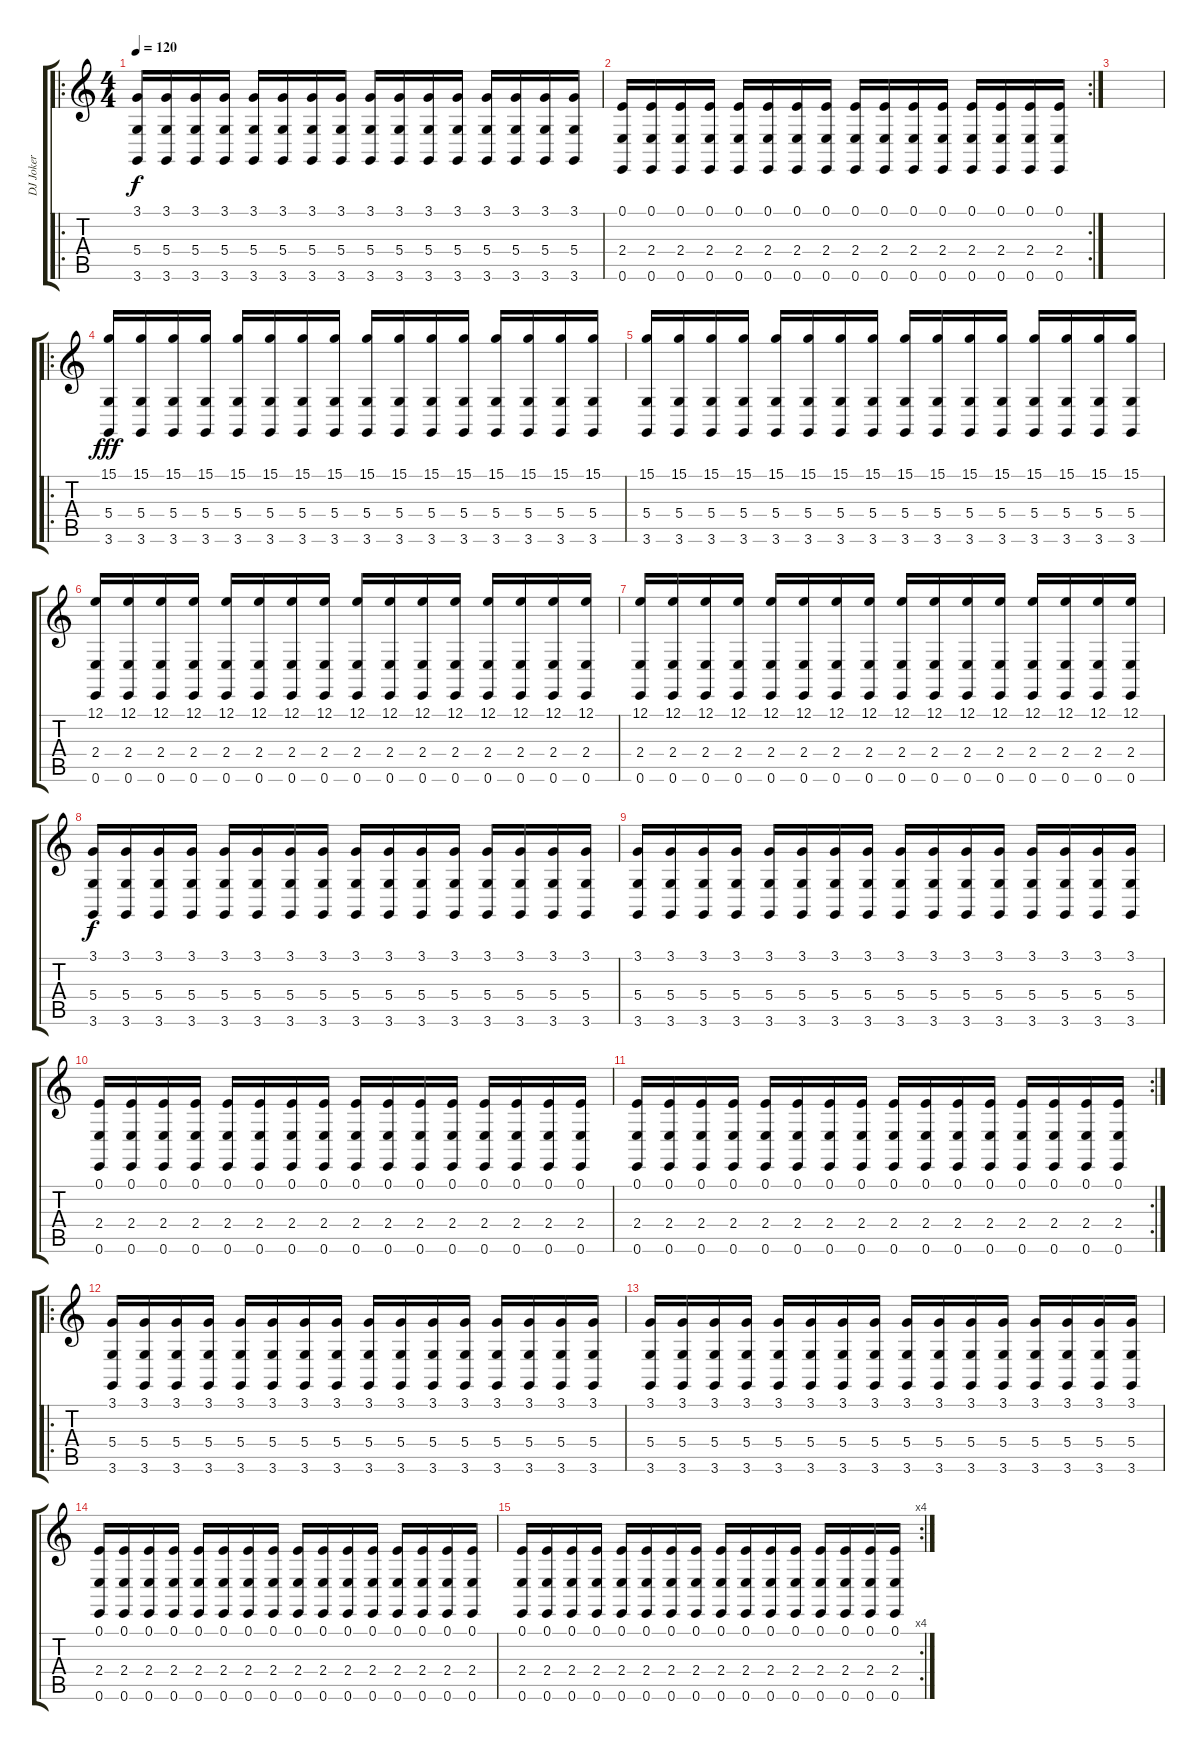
\track ("DJ Joker " "DJ Joker ") {instrument lead5charang}
\staff {score tabs}
\tuning (E4 B3 G3 D3 A2 E2) {hide}
\ro
\ts (4 4)
\tempo 120
\clef g2
\ks c
(3.1 5.4 3.6).16{dy f} (3.1 5.4 3.6).16 (3.1 5.4 3.6).16 (3.1 5.4 3.6).16 (3.1 5.4 3.6).16 (3.1 5.4 3.6).16 (3.1 5.4 3.6).16 (3.1 5.4 3.6).16 (3.1 5.4 3.6).16 (3.1 5.4 3.6).16 (3.1 5.4 3.6).16 (3.1 5.4 3.6).16 (3.1 5.4 3.6).16 (3.1 5.4 3.6).16 (3.1 5.4 3.6).16 (3.1 5.4 3.6).16 |
\rc 2
(0.1 2.4 0.6).16 (0.1 2.4 0.6).16 (0.1 2.4 0.6).16 (0.1 2.4 0.6).16 (0.1 2.4 0.6).16 (0.1 2.4 0.6).16 (0.1 2.4 0.6).16 (0.1 2.4 0.6).16 (0.1 2.4 0.6).16 (0.1 2.4 0.6).16 (0.1 2.4 0.6).16 (0.1 2.4 0.6).16 (0.1 2.4 0.6).16 (0.1 2.4 0.6).16 (0.1 2.4 0.6).16 (0.1 2.4 0.6).16 |
|
\ro
(15.1 5.4 3.6).16{dy fff} (15.1 5.4 3.6).16 (15.1 5.4 3.6).16 (15.1 5.4 3.6).16 (15.1 5.4 3.6).16 (15.1 5.4 3.6).16 (15.1 5.4 3.6).16 (15.1 5.4 3.6).16 (15.1 5.4 3.6).16 (15.1 5.4 3.6).16 (15.1 5.4 3.6).16 (15.1 5.4 3.6).16 (15.1 5.4 3.6).16 (15.1 5.4 3.6).16 (15.1 5.4 3.6).16 (15.1 5.4 3.6).16 |
(15.1 5.4 3.6).16 (15.1 5.4 3.6).16 (15.1 5.4 3.6).16 (15.1 5.4 3.6).16 (15.1 5.4 3.6).16 (15.1 5.4 3.6).16 (15.1 5.4 3.6).16 (15.1 5.4 3.6).16 (15.1 5.4 3.6).16 (15.1 5.4 3.6).16 (15.1 5.4 3.6).16 (15.1 5.4 3.6).16 (15.1 5.4 3.6).16 (15.1 5.4 3.6).16 (15.1 5.4 3.6).16 (15.1 5.4 3.6).16 |
(12.1 2.4 0.6).16 (12.1 2.4 0.6).16 (12.1 2.4 0.6).16 (12.1 2.4 0.6).16 (12.1 2.4 0.6).16 (12.1 2.4 0.6).16 (12.1 2.4 0.6).16 (12.1 2.4 0.6).16 (12.1 2.4 0.6).16 (12.1 2.4 0.6).16 (12.1 2.4 0.6).16 (12.1 2.4 0.6).16 (12.1 2.4 0.6).16 (12.1 2.4 0.6).16 (12.1 2.4 0.6).16 (12.1 2.4 0.6).16 |
(12.1 2.4 0.6).16 (12.1 2.4 0.6).16 (12.1 2.4 0.6).16 (12.1 2.4 0.6).16 (12.1 2.4 0.6).16 (12.1 2.4 0.6).16 (12.1 2.4 0.6).16 (12.1 2.4 0.6).16 (12.1 2.4 0.6).16 (12.1 2.4 0.6).16 (12.1 2.4 0.6).16 (12.1 2.4 0.6).16 (12.1 2.4 0.6).16 (12.1 2.4 0.6).16 (12.1 2.4 0.6).16 (12.1 2.4 0.6).16 |
(3.1 5.4 3.6).16{dy f} (3.1 5.4 3.6).16 (3.1 5.4 3.6).16 (3.1 5.4 3.6).16 (3.1 5.4 3.6).16 (3.1 5.4 3.6).16 (3.1 5.4 3.6).16 (3.1 5.4 3.6).16 (3.1 5.4 3.6).16 (3.1 5.4 3.6).16 (3.1 5.4 3.6).16 (3.1 5.4 3.6).16 (3.1 5.4 3.6).16 (3.1 5.4 3.6).16 (3.1 5.4 3.6).16 (3.1 5.4 3.6).16 |
(3.1 5.4 3.6).16 (3.1 5.4 3.6).16 (3.1 5.4 3.6).16 (3.1 5.4 3.6).16 (3.1 5.4 3.6).16 (3.1 5.4 3.6).16 (3.1 5.4 3.6).16 (3.1 5.4 3.6).16 (3.1 5.4 3.6).16 (3.1 5.4 3.6).16 (3.1 5.4 3.6).16 (3.1 5.4 3.6).16 (3.1 5.4 3.6).16 (3.1 5.4 3.6).16 (3.1 5.4 3.6).16 (3.1 5.4 3.6).16 |
(0.1 2.4 0.6).16 (0.1 2.4 0.6).16 (0.1 2.4 0.6).16 (0.1 2.4 0.6).16 (0.1 2.4 0.6).16 (0.1 2.4 0.6).16 (0.1 2.4 0.6).16 (0.1 2.4 0.6).16 (0.1 2.4 0.6).16 (0.1 2.4 0.6).16 (0.1 2.4 0.6).16 (0.1 2.4 0.6).16 (0.1 2.4 0.6).16 (0.1 2.4 0.6).16 (0.1 2.4 0.6).16 (0.1 2.4 0.6).16 |
\rc 2
(0.1 2.4 0.6).16 (0.1 2.4 0.6).16 (0.1 2.4 0.6).16 (0.1 2.4 0.6).16 (0.1 2.4 0.6).16 (0.1 2.4 0.6).16 (0.1 2.4 0.6).16 (0.1 2.4 0.6).16 (0.1 2.4 0.6).16 (0.1 2.4 0.6).16 (0.1 2.4 0.6).16 (0.1 2.4 0.6).16 (0.1 2.4 0.6).16 (0.1 2.4 0.6).16 (0.1 2.4 0.6).16 (0.1 2.4 0.6).16 |
\ro
(3.1 5.4 3.6).16 (3.1 5.4 3.6).16 (3.1 5.4 3.6).16 (3.1 5.4 3.6).16 (3.1 5.4 3.6).16 (3.1 5.4 3.6).16 (3.1 5.4 3.6).16 (3.1 5.4 3.6).16 (3.1 5.4 3.6).16 (3.1 5.4 3.6).16 (3.1 5.4 3.6).16 (3.1 5.4 3.6).16 (3.1 5.4 3.6).16 (3.1 5.4 3.6).16 (3.1 5.4 3.6).16 (3.1 5.4 3.6).16 |
(3.1 5.4 3.6).16 (3.1 5.4 3.6).16 (3.1 5.4 3.6).16 (3.1 5.4 3.6).16 (3.1 5.4 3.6).16 (3.1 5.4 3.6).16 (3.1 5.4 3.6).16 (3.1 5.4 3.6).16 (3.1 5.4 3.6).16 (3.1 5.4 3.6).16 (3.1 5.4 3.6).16 (3.1 5.4 3.6).16 (3.1 5.4 3.6).16 (3.1 5.4 3.6).16 (3.1 5.4 3.6).16 (3.1 5.4 3.6).16 |
(0.1 2.4 0.6).16 (0.1 2.4 0.6).16 (0.1 2.4 0.6).16 (0.1 2.4 0.6).16 (0.1 2.4 0.6).16 (0.1 2.4 0.6).16 (0.1 2.4 0.6).16 (0.1 2.4 0.6).16 (0.1 2.4 0.6).16 (0.1 2.4 0.6).16 (0.1 2.4 0.6).16 (0.1 2.4 0.6).16 (0.1 2.4 0.6).16 (0.1 2.4 0.6).16 (0.1 2.4 0.6).16 (0.1 2.4 0.6).16 |
\rc 4
(0.1 2.4 0.6).16 (0.1 2.4 0.6).16 (0.1 2.4 0.6).16 (0.1 2.4 0.6).16 (0.1 2.4 0.6).16 (0.1 2.4 0.6).16 (0.1 2.4 0.6).16 (0.1 2.4 0.6).16 (0.1 2.4 0.6).16 (0.1 2.4 0.6).16 (0.1 2.4 0.6).16 (0.1 2.4 0.6).16 (0.1 2.4 0.6).16 (0.1 2.4 0.6).16 (0.1 2.4 0.6).16 (0.1 2.4 0.6).16
